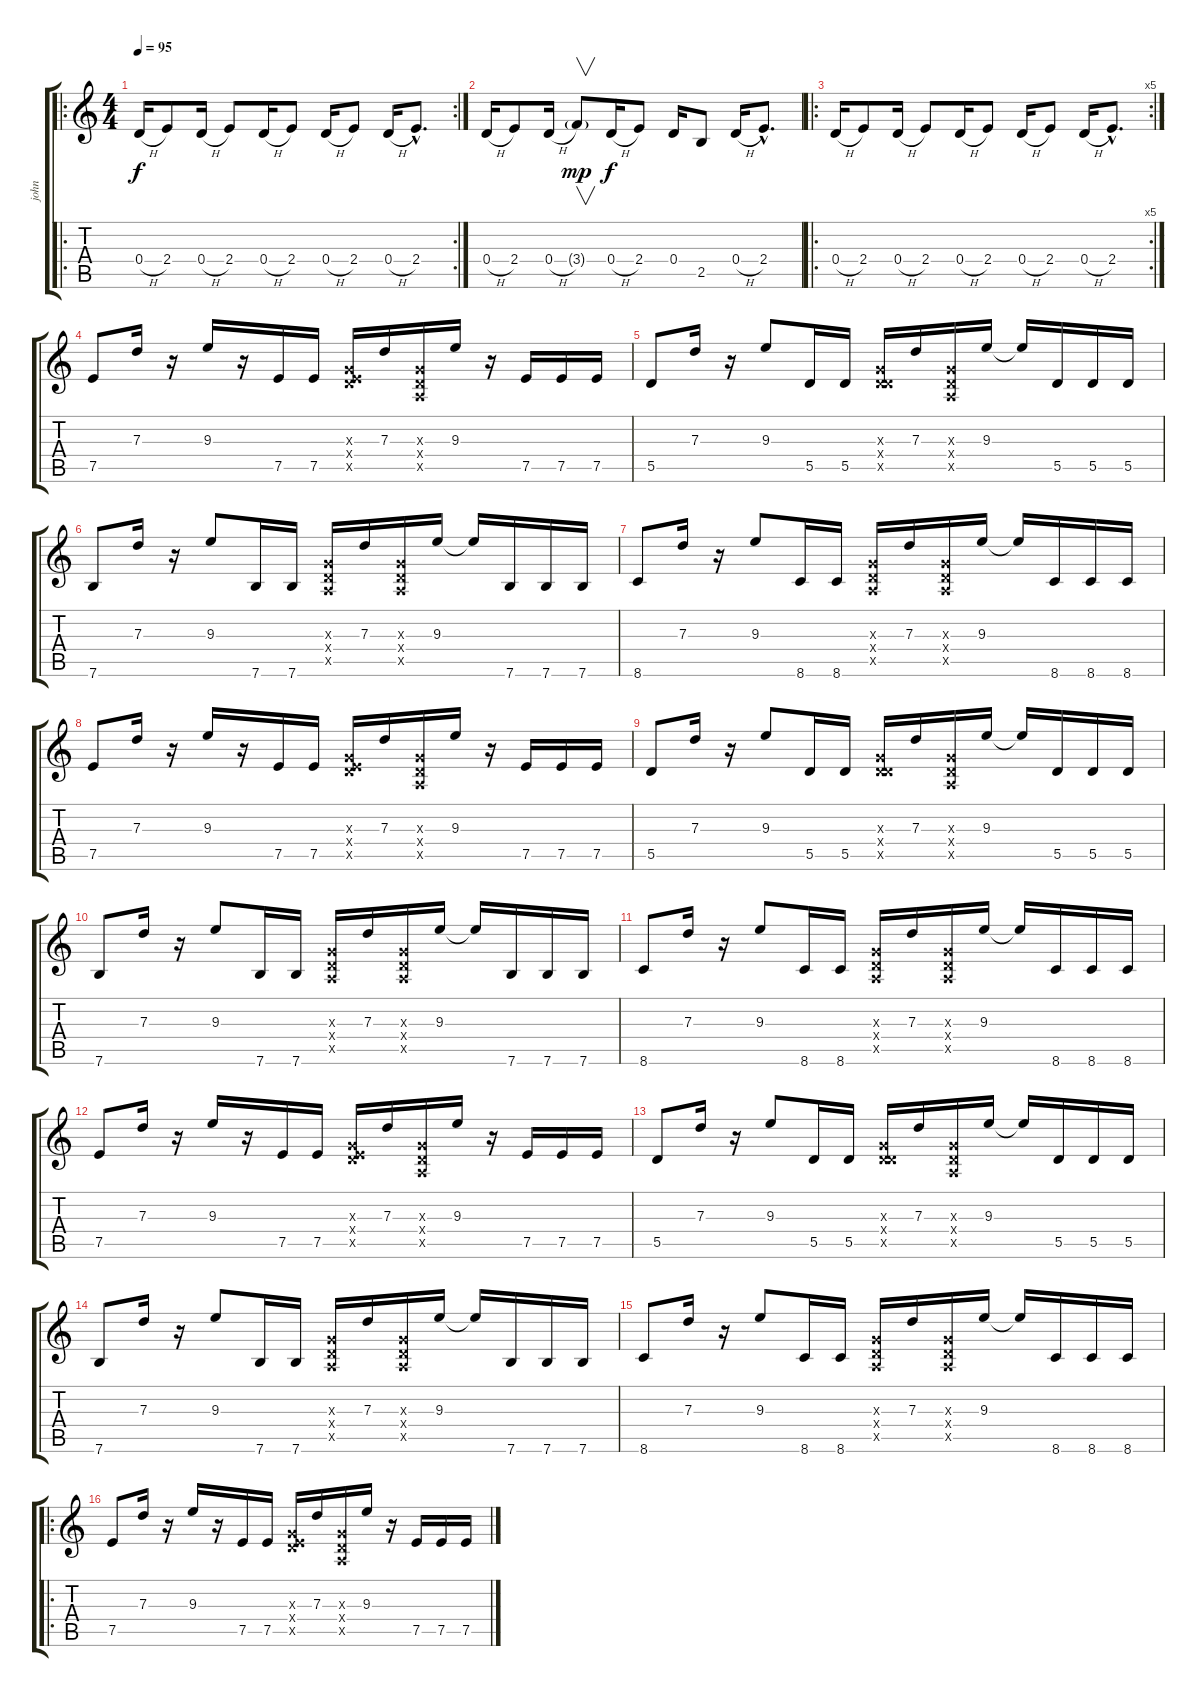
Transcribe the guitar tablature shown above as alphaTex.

\track ("john" "john") {instrument distortionguitar}
\staff {score tabs}
\tuning (E4 B3 G3 D3 A2 E2) {hide}
\ro
\rc 2
\ts (4 4)
\tempo 95
\clef g2
\ks c
0.4{h}.16{dy f instrument distortionguitar} 2.4.8 0.4{h}.16 2.4.8 0.4{h}.16 2.4.8 0.4{h}.16 2.4.8 0.4{h}.16 2.4{hac}.8{d} |
0.4{h}.16 2.4.8 0.4{h}.16 3.4{g}.8{v dy mp} 0.4{h}.16{dy f} 2.4.8 0.4.16 2.5.8 0.4{h}.16 2.4{hac}.8{d} |
\ro
\rc 5
0.4{h}.16 2.4.8 0.4{h}.16 2.4.8 0.4{h}.16 2.4.8 0.4{h}.16 2.4.8 0.4{h}.16 2.4{hac}.8{d} |
7.5.8 7.3.16 r.16 9.3.16 r.16 7.5.16 7.5.16 (0.3{x} 0.4{x} 7.5{x}).16 7.3.16 (0.3{x} 0.4{x} 0.5{x}).16 9.3.16 r.16 7.5.16 7.5.16 7.5.16 |
5.5.8 7.3.16 r.16 9.3.8 5.5.16 5.5.16 (0.3{x} 0.4{x} 5.5{x}).16 7.3.16 (0.3{x} 0.4{x} 0.5{x}).16 9.3.16 9.3{t}.16 5.5.16 5.5.16 5.5.16 |
7.6.8 7.3.16 r.16 9.3.8 7.6.16 7.6.16 (0.3{x} 0.4{x} 0.5{x}).16 7.3.16 (0.3{x} 0.4{x} 0.5{x}).16 9.3.16 9.3{t}.16 7.6.16 7.6.16 7.6.16 |
8.6.8 7.3.16 r.16 9.3.8 8.6.16 8.6.16 (0.3{x} 0.4{x} 0.5{x}).16 7.3.16 (0.3{x} 0.4{x} 0.5{x}).16 9.3.16 9.3{t}.16 8.6.16 8.6.16 8.6.16 |
7.5.8 7.3.16 r.16 9.3.16 r.16 7.5.16 7.5.16 (0.3{x} 0.4{x} 7.5{x}).16 7.3.16 (0.3{x} 0.4{x} 0.5{x}).16 9.3.16 r.16 7.5.16 7.5.16 7.5.16 |
5.5.8 7.3.16 r.16 9.3.8 5.5.16 5.5.16 (0.3{x} 0.4{x} 5.5{x}).16 7.3.16 (0.3{x} 0.4{x} 0.5{x}).16 9.3.16 9.3{t}.16 5.5.16 5.5.16 5.5.16 |
7.6.8 7.3.16 r.16 9.3.8 7.6.16 7.6.16 (0.3{x} 0.4{x} 0.5{x}).16 7.3.16 (0.3{x} 0.4{x} 0.5{x}).16 9.3.16 9.3{t}.16 7.6.16 7.6.16 7.6.16 |
8.6.8 7.3.16 r.16 9.3.8 8.6.16 8.6.16 (0.3{x} 0.4{x} 0.5{x}).16 7.3.16 (0.3{x} 0.4{x} 0.5{x}).16 9.3.16 9.3{t}.16 8.6.16 8.6.16 8.6.16 |
7.5.8 7.3.16 r.16 9.3.16 r.16 7.5.16 7.5.16 (0.3{x} 0.4{x} 7.5{x}).16 7.3.16 (0.3{x} 0.4{x} 0.5{x}).16 9.3.16 r.16 7.5.16 7.5.16 7.5.16 |
5.5.8 7.3.16 r.16 9.3.8 5.5.16 5.5.16 (0.3{x} 0.4{x} 5.5{x}).16 7.3.16 (0.3{x} 0.4{x} 0.5{x}).16 9.3.16 9.3{t}.16 5.5.16 5.5.16 5.5.16 |
7.6.8 7.3.16 r.16 9.3.8 7.6.16 7.6.16 (0.3{x} 0.4{x} 0.5{x}).16 7.3.16 (0.3{x} 0.4{x} 0.5{x}).16 9.3.16 9.3{t}.16 7.6.16 7.6.16 7.6.16 |
8.6.8 7.3.16 r.16 9.3.8 8.6.16 8.6.16 (0.3{x} 0.4{x} 0.5{x}).16 7.3.16 (0.3{x} 0.4{x} 0.5{x}).16 9.3.16 9.3{t}.16 8.6.16 8.6.16 8.6.16 |
\ro
7.5.8 7.3.16 r.16 9.3.16 r.16 7.5.16 7.5.16 (0.3{x} 0.4{x} 7.5{x}).16 7.3.16 (0.3{x} 0.4{x} 0.5{x}).16 9.3.16 r.16 7.5.16 7.5.16 7.5.16
